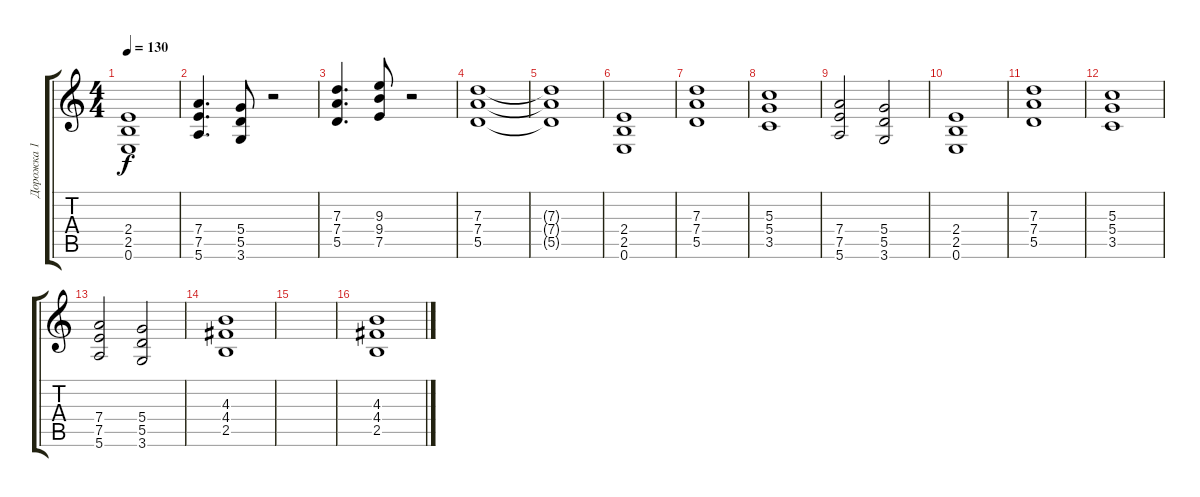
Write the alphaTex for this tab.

\track ("Дорожка 1" "Дорожка 1") {instrument distortionguitar}
\staff {score tabs}
\tuning (E4 B3 G3 D3 A2 E2) {hide}
\ts (4 4)
\tempo 130
\clef g2
\ks c
(2.4 2.5 0.6).1{dy f} |
(7.4 7.5 5.6).4{d} (5.4 5.5 3.6).8 r.2 |
(7.3 7.4 5.5).4{d} (9.3 9.4 7.5).8 r.2 |
(7.3 7.4 5.5).1 |
(7.3{t} 7.4{t} 5.5{t}).1 |
(2.4 2.5 0.6).1 |
(7.3 7.4 5.5).1 |
(5.3 5.4 3.5).1 |
(7.4 7.5 5.6).2 (5.4 5.5 3.6).2 |
(2.4 2.5 0.6).1 |
(7.3 7.4 5.5).1 |
(5.3 5.4 3.5).1 |
(7.4 7.5 5.6).2 (5.4 5.5 3.6).2 |
(4.3 4.4 2.5).1 |
|
(4.3 4.4 2.5).1
